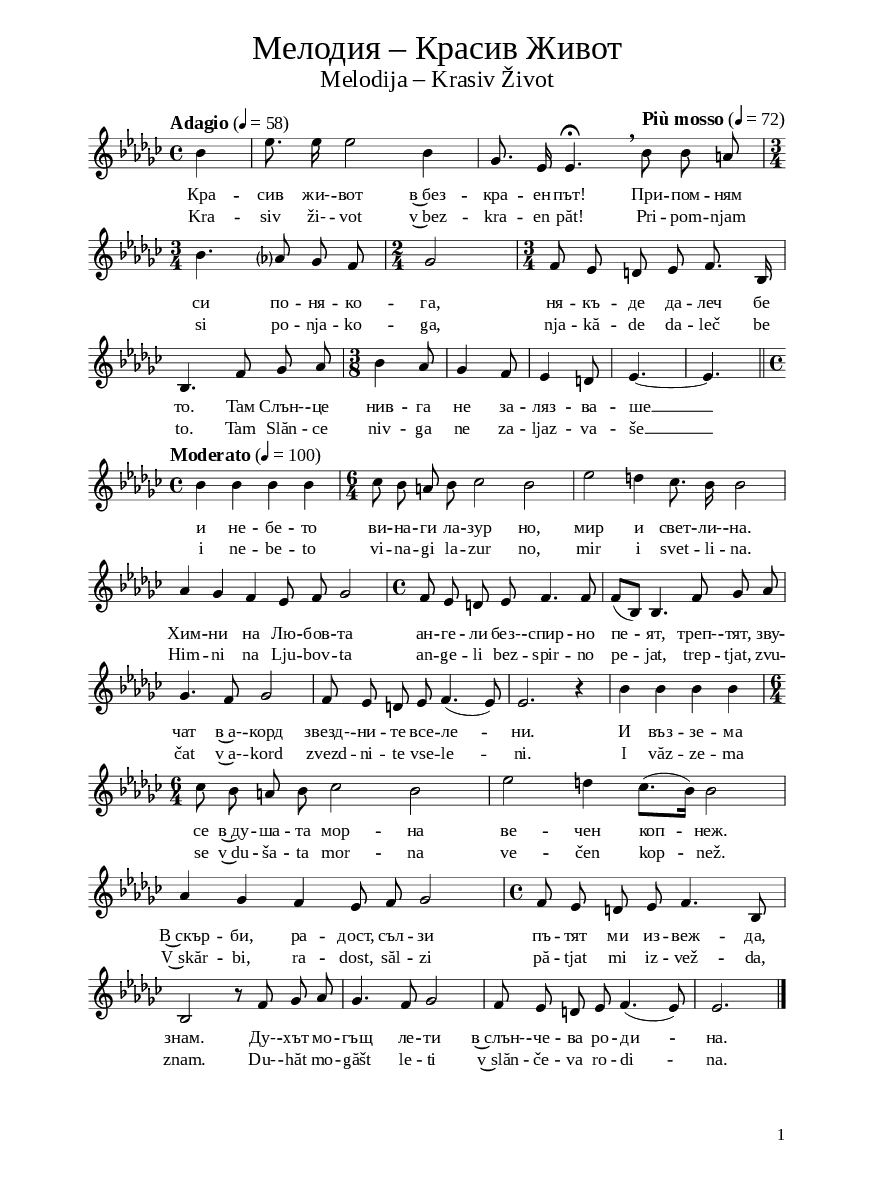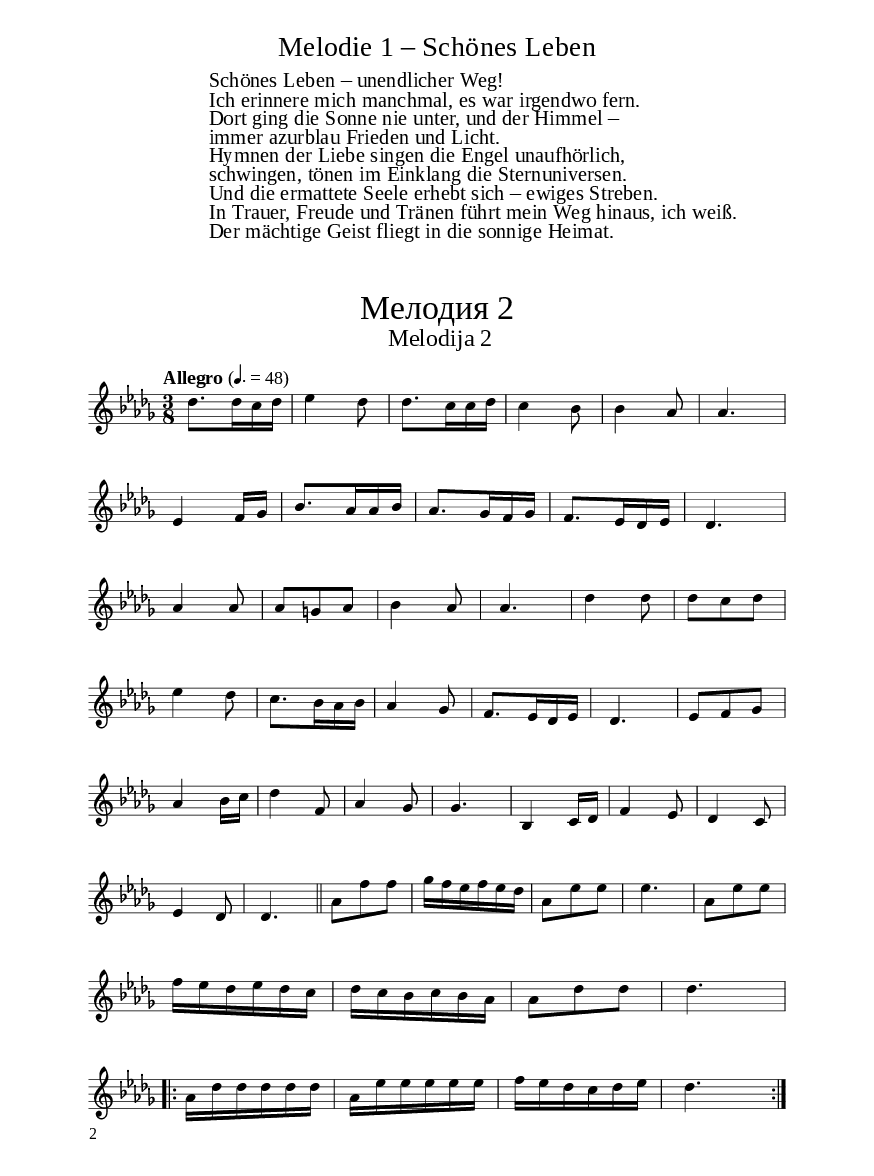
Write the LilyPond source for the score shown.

\version "2.24.3"

% include paper part and global functions
\include "include/globals.ily"

\bookpart {
  \label #'ref185
  \tocItem \markup "Мелодия – Красив Живот – Melodija – Krasiv Život"
  \include "include/bookpart-paper.ily"
  \score {
    \include "include/score-layout.ily"

    \new Voice \absolute {
      \clef treble
      \key es \minor
      \time 4/4
      \tempoFunc "Adagio" 4 "58"
      \autoBeamOff
      \partial 4
      bes'4 | % 1
      es''8.  es''16  es''2  bes'4 | % 2
      ges'8.  es'16  es'4. ^\fermata \tempoFunc "Più mosso" 4 "72" \breathe bes'8
      bes'8
      a'8 \break | % 3
      \time 3/4  | % 3
      bes'4.  aes'?8  ges'8  f'8 | % 4
      \time 2/4  | % 4
      ges'2 | % 5
      \time 3/4  | % 5
      f'8  es'8  d'8  es'8  f'8.
      bes16 \break | % 6
      bes4.  f'8  ges'8  as'8 | % 7
      \time 3/8  | % 7
      bes'4  as'8 | % 8
      ges'4  f'8 | % 9
      es'4  d'8 |
      es'4. ~   | % 11
      es'4. \bar "||" | \break % 12
      \time 4/4  | % 12
      \tempoFunc "Moderato" 4 "100"
      bes'4  bes'4  bes'4  bes'4 | % 13
      \time 6/4  | % 13
      ces''8  bes'8  a'8  bes'8
      ces''2  bes'2 | % 14
      es''2 d''4  ces''8.  bes'16
      bes'2 | \break % 15
      as'4  ges'4  f'4  es'8  f'8
      ges'2 | % 16
      \time 4/4  | % 16
      f'8  es'8  d'8  es'8  f'4.
      f'8 | % 17
      f'8 (  [bes8] )  bes4.  f'8  ges'8
      as'8 | \break % 18
      ges'4.  f'8  ges'2 |  % 19
      f'8  es'8  d'8  es'8  f'4. (
      es'8 ) |
      es'2. r4 | % 21
      bes'4  bes'4  bes'4  bes'4 \break | % 22
      \time 6/4  | % 22
      ces''8  bes'8  a'8  bes'8
      ces''2  bes'2 | % 23
      es''2  d''4  ces''8. (  [bes'16]
      )  bes'2 \break | % 24
      as'4  ges'4  f'4  es'8  f'8
      ges'2 | % 25
      \time 4/4  | % 25
      f'8  es'8  d'8  es'8  f'4.
      bes8 \break | % 26
      bes2 r8  f'8  ges'8  as'8 | % 27
      ges'4.  f'8  ges'2 | % 28
      f'8  es'8  d'8  es'8  f'4. (
      es'8 ) | % 29
      es'2. \bar "|."

    }

    \addlyrics {
      Кра -- сив "жи-" -- вот в~без -- кра --
      ен път! При -- пом -- ням си по --
      ня -- ко -- га, ня -- къ -- де да --
      леч бе то. Там "Слън-" -- це нив --
      га не за -- ляз -- ва -- ше __  и
      не -- бе -- то ви -- на -- ги ла --
      зур но, мир и свет -- "ли-" -- на.
      Хим -- ни на Лю -- бов -- та ан --
      ге -- ли "без-" -- спир -- но пе --
      ят, "треп-" -- тят, зву -- чат "в~а-" --
      корд "звезд-" -- ни -- те все -- ле
      -- ни. И въз -- зе -- ма се
      в~ду -- ша -- та мор -- на ве --
      чен коп -- неж. В~скър -- би,
      ра -- дост, съл -- зи пъ -- тят ми
      из -- веж -- да, знам.  "Ду-" -- хът мо --
      гъщ ле -- ти "в~слън-" -- че -- ва ро
      -- ди  -- на.}


      \addlyrics {
        Kra -- siv "ži-" -- vot v~bez -- kra --
        en păt! Pri -- pom -- njam si po --
        nja -- ko -- ga, nja -- kă -- de da --
        leč be to. Tam Slăn -- ce niv --
        ga ne za -- ljaz -- va -- še __  i
        ne -- be -- to vi -- na -- gi la --
        zur no, mir i svet -- li -- na.
        Him -- ni na Lju -- bov -- ta an --
        ge -- li bez -- spir -- no pe --
        jat, trep -- tjat, zvu -- čat "v~a-" --
        kord zvezd -- ni -- te vse -- le
        -- ni. I văz -- ze -- ma se
        v~du -- ša -- ta mor -- na ve --
        čen kop -- než. V~skăr -- bi,
        ra -- dost, săl -- zi pă -- tjat mi
        iz -- vež -- da, znam.  "Du-" -- hăt mo --
        găšt le -- ti v~slăn -- če -- va ro
        -- di  -- na.}

        \header {
          title = \titleFunc "Мелодия – Красив Живот" "Melodija – Krasiv Život"
        }

        \midi{}

      } % score

      \pageBreak

      % include foreign translation(s) of the song
      \version "2.24.3"

\markup \fill-line { \fontsize #deTitleFontSize "Melodie 1 – Schönes Leben" }
\markup \null
\markup \null
\markup \abs-fontsize #10 {
  \hspace #15
  \override #`(baseline-skip . ,deCoupletBaselineSkip)

  \column {

\line { " "Schönes Leben – unendlicher Weg!}

\line { " "Ich erinnere mich manchmal, es war irgendwo fern.}

\line { " "Dort ging die Sonne nie unter, und der Himmel – }

\line { " "immer azurblau Frieden und Licht.}

\line { " "Hymnen der Liebe singen die Engel unaufhörlich,}

\line { " "schwingen, tönen im Einklang die Sternuniversen. }

\line { " "Und die ermattete Seele erhebt sich – ewiges Streben.}

\line { " "In Trauer, Freude und Tränen führt mein Weg hinaus, ich weiß.}

\line { " "Der mächtige Geist fliegt in die sonnige Heimat.}

  }
}

      \markup \vspace #2
      \label #'ref186
      \tocItem \markup "Мелодия 2 – Melodija 2"
      \paper {
        % the system system spacing is custom here so do not include bookpart-paper.ily
        print-all-headers = ##t
        print-page-number = ##t
        print-first-page-number = ##t

        % put page numbers on the bottom
        oddHeaderMarkup = \markup ""
        evenHeaderMarkup = \markup ""
        oddFooterMarkup = \markup
        \fill-line {
          ""
          \if \should-print-page-number \fromproperty #'page:page-number-string
        }
        evenFooterMarkup = \markup
        \fill-line {
          \if \should-print-page-number \fromproperty #'page:page-number-string
          ""
        }

        left-margin = 1.5\cm
        right-margin = 1.5\cm
        top-margin = 1.2\cm
        bottom-margin = 1.0\cm
        ragged-bottom = ##t % do not spread the staves to fill the whole vertical space

        % change distance between staves
        system-system-spacing =
        #'((basic-distance . 14)
           (minimum-distance . 6)
           (padding . 1)
           (stretchability . 10))
      }

      \header {
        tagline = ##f
      }
      \score {
        \include "include/score-layout.ily"



        \new Voice \absolute {
          \clef treble
          \key des \major
          \time 3/8
          \tempoFunc "Allegro" 4. "48"
          des''8. des''16 c''16 des''16
          | % 2
          es''4 des''8 | % 3
          des''8. c''16 c''16 des''16
          | % 4
          c''4 bes'8  | % 5
          bes'4  as'8 | % 6
          as'4. \break| % 7
          es'4  f'16  ges'16  | % 8
          bes'8.  as'16  as'16 bes'16  | % 9
          as'8.  ges'16  f'16  ges'16 |
          f'8.  es'16  des'16  es'16 | % 11
          des'4. \break | % 12
          as'4  as'8  | % 13
          as'8  g'8  as'8 | % 14
          bes'4  as'8  | % 15
          as'4.| % 16
          des''4 des ''8 | % 17
          des''8 c''8 des''8 \break | % 18
          es''4 des''8  | % 19
          c''8. bes'16  as'16 bes'16 |
          as'4  ges'8   | % 21
          f'8. es'16 des'16  es'16 | % 22
          des'4. |
          es'8  f'8  ges'8 \break| % 24
          as'4 bes'16 c''16  | % 25
          des''4  f'8 | % 26
          as'4  ges'8 |  % 27
          ges'4. | % 28
          bes4  c'16  des'16   | % 29
          f'4  es'8  |
          des'4  c'8  \break | % 31
          es'4  des'8 | % 32
          des'4. |  \bar "||" % 33
          as'8 f''8 f''8 | % 34
          ges''16 f''16 es''16 f''16
          es''16 des''16  | % 35
          as'8 es''8 es''8 | % 36
          es''4.  | % 37
          as'8 es''8 es''8   | \break  % 38
          f''16 es''16 des''16 es''16
          des''16 c''16 | % 39
          des''16 c''16 bes'16 c''16
          bes'16  as'16 |
          as'8 des''8 des''8 | % 41
          des''4.  | \break  % 42
          \bar ".|:-|" as'16 des''16 des''16 des''16
          des''16 des''16  | % 43
          as'16 es''16 es''16 es''16
          es''16 es''16  | % 44
          f''16 es''16 des''16 c''16
          des''16 es''16 | % 45
          des''4. \bar ":|."
        }



        \header {
          title = \titleFunc "Мелодия 2" " Melodija 2"
        }

        \midi{}

      } % score

    } % bookpart

    % Più mosso
    %
